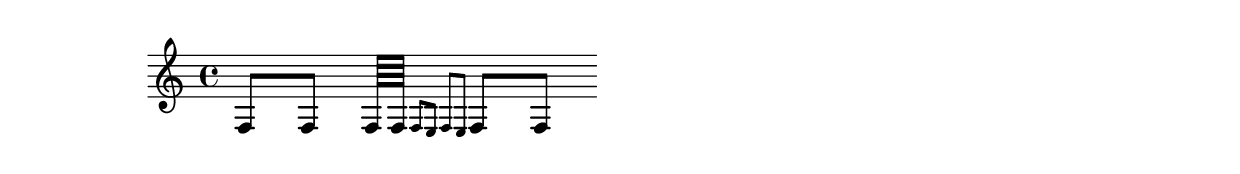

\version "2.3.16"
\header{

texidoc=" Beams on ledgered notes should always reach the middle staff
line.  The second beam counting from the note head side, should never
be lower than the second staff line.  This does not hold for grace
note beams.  Override with @code{no-stem-extend}.  "

}


\score { 
  \context Voice \relative c {
     f8[ f]   f64[ f] 
     \grace { 
       f8[ e8] 
      \override Stem  #'no-stem-extend = ##f
       f8[ e8] 
      \revert Stem #'no-stem-extend
    }
	 f8[ f]
	
  }
  \paper {
    raggedright = ##t
  }  
  \midi { }
}
